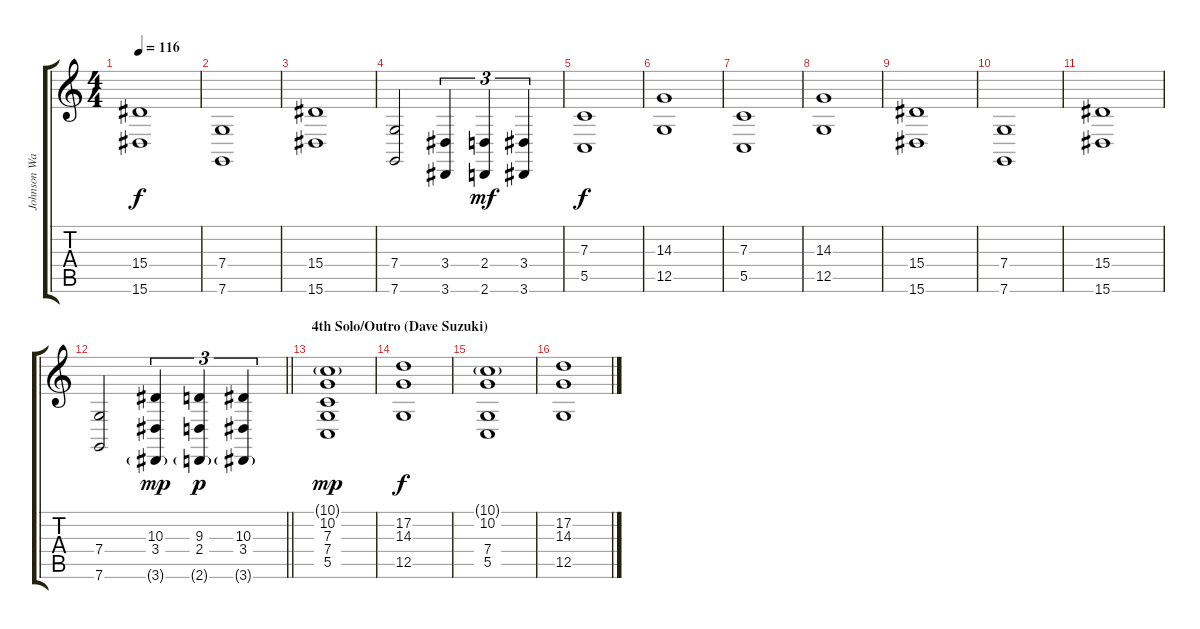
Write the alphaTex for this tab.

\track ("Johnson Wang" "Johnson Wa") {instrument stringensemble2}
\staff {score tabs}
\tuning (D4 A3 F3 C3 G2 C2) {hide}
\ts (4 4)
\tempo 116
\clef g2
\ks c
(15.4 15.6).1{dy f} |
(7.4 7.6).1 |
(15.4 15.6).1 |
(7.4 7.6).2 (3.4 3.6).4{tu (3 2)} (2.4 2.6).4{tu (3 2) dy mf} (3.4 3.6).4{tu (3 2)} |
(7.3 5.5).1{dy f} |
(14.3 12.5).1 |
(7.3 5.5).1 |
(14.3 12.5).1 |
(15.4 15.6).1 |
(7.4 7.6).1 |
(15.4 15.6).1 |
\barLineRight lightlight
(7.4 7.6).2 (10.3 3.4 3.6{g}).4{tu (3 2) dy mp} (9.3 2.4 2.6{g}).4{tu (3 2) dy p} (10.3 3.4 3.6{g}).4{tu (3 2)} |
\section ("" "4th Solo/Outro (Dave Suzuki)")
(10.1{g} 10.2 7.3 7.4 5.5).1{dy mp} |
(17.2 14.3 12.5).1{dy f} |
(10.1{g} 10.2 7.4 5.5).1 |
(17.2 14.3 12.5).1
